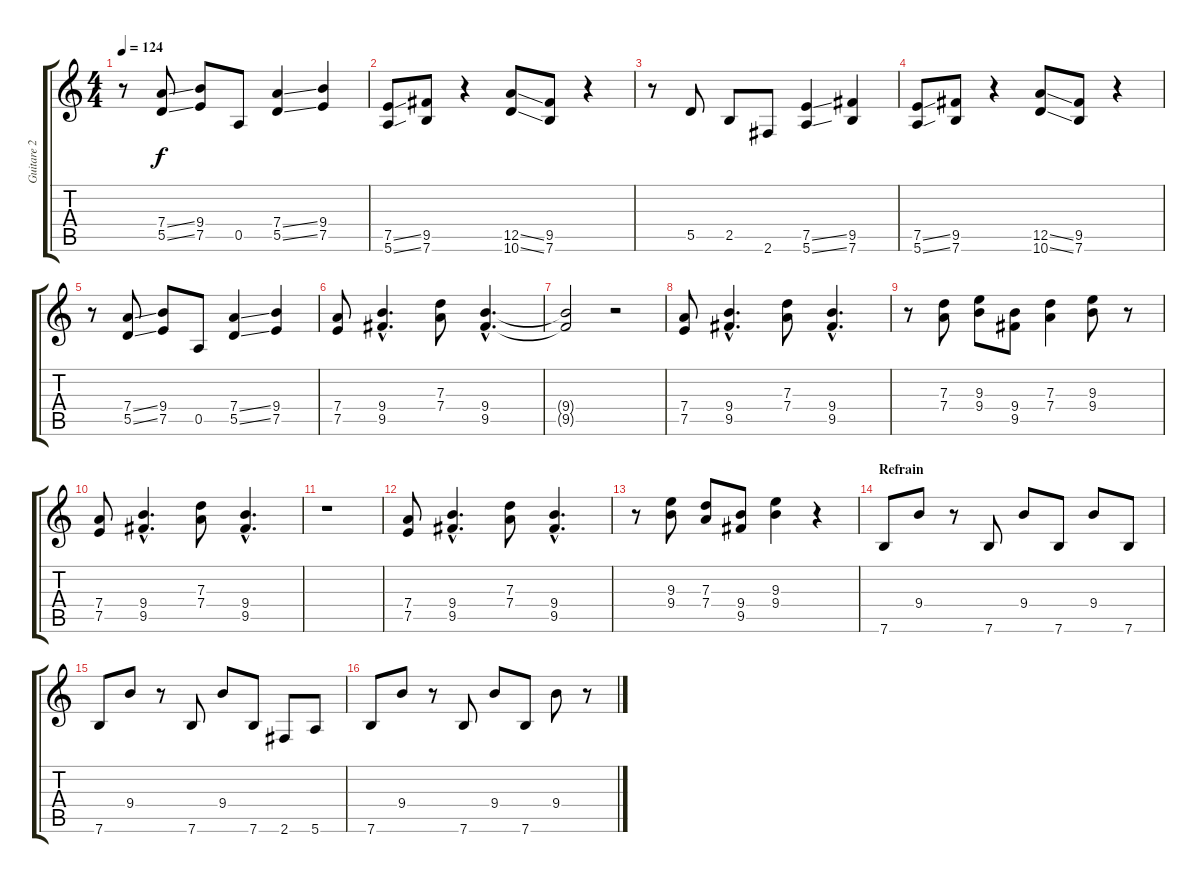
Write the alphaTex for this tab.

\track ("Guitare 2" "Guitare 2") {instrument overdrivenguitar}
\staff {score tabs}
\tuning (E4 B3 G3 D3 A2 E2) {hide}
\ts (4 4)
\tempo 124
\clef g2
\ks c
r.8{dy f} (7.4{ss} 5.5{ss}).8 (9.4 7.5).8 0.5.8 (7.4{ss} 5.5{ss}).4 (9.4 7.5).4 |
(7.5{ss} 5.6{ss}).8 (9.5 7.6).8 r.4 (12.5{ss} 10.6{ss}).8 (9.5 7.6).8 r.4 |
r.8 5.5.8 2.5.8 2.6.8 (7.5{ss} 5.6{ss}).4 (9.5 7.6).4 |
(7.5{ss} 5.6{ss}).8 (9.5 7.6).8 r.4 (12.5{ss} 10.6{ss}).8 (9.5 7.6).8 r.4 |
r.8 (7.4{ss} 5.5{ss}).8 (9.4 7.5).8 0.5.8 (7.4{ss} 5.5{ss}).4 (9.4 7.5).4 |
(7.4 7.5).8 (9.4{hac} 9.5{hac}).4{d} (7.3 7.4).8 (9.4{hac} 9.5{hac}).4{d} |
(9.4{t} 9.5{t}).2 r.2 |
(7.4 7.5).8 (9.4{hac} 9.5{hac}).4{d} (7.3 7.4).8 (9.4{hac} 9.5{hac}).4{d} |
r.8 (7.3 7.4).8 (9.3 9.4).8 (9.4 9.5).8 (7.3 7.4).4 (9.3 9.4).8 r.8 |
(7.4 7.5).8 (9.4{hac} 9.5{hac}).4{d} (7.3 7.4).8 (9.4{hac} 9.5{hac}).4{d} |
r.1 |
(7.4 7.5).8 (9.4{hac} 9.5{hac}).4{d} (7.3 7.4).8 (9.4{hac} 9.5{hac}).4{d} |
r.8 (9.3 9.4).8 (7.3 7.4).8 (9.4 9.5).8 (9.3 9.4).4 r.4 |
\section ("" "Refrain")
7.6.8 9.4.8 r.8 7.6.8 9.4.8 7.6.8 9.4.8 7.6.8 |
7.6.8 9.4.8 r.8 7.6.8 9.4.8 7.6.8 2.6.8 5.6.8 |
7.6.8 9.4.8 r.8 7.6.8 9.4.8 7.6.8 9.4.8 r.8
